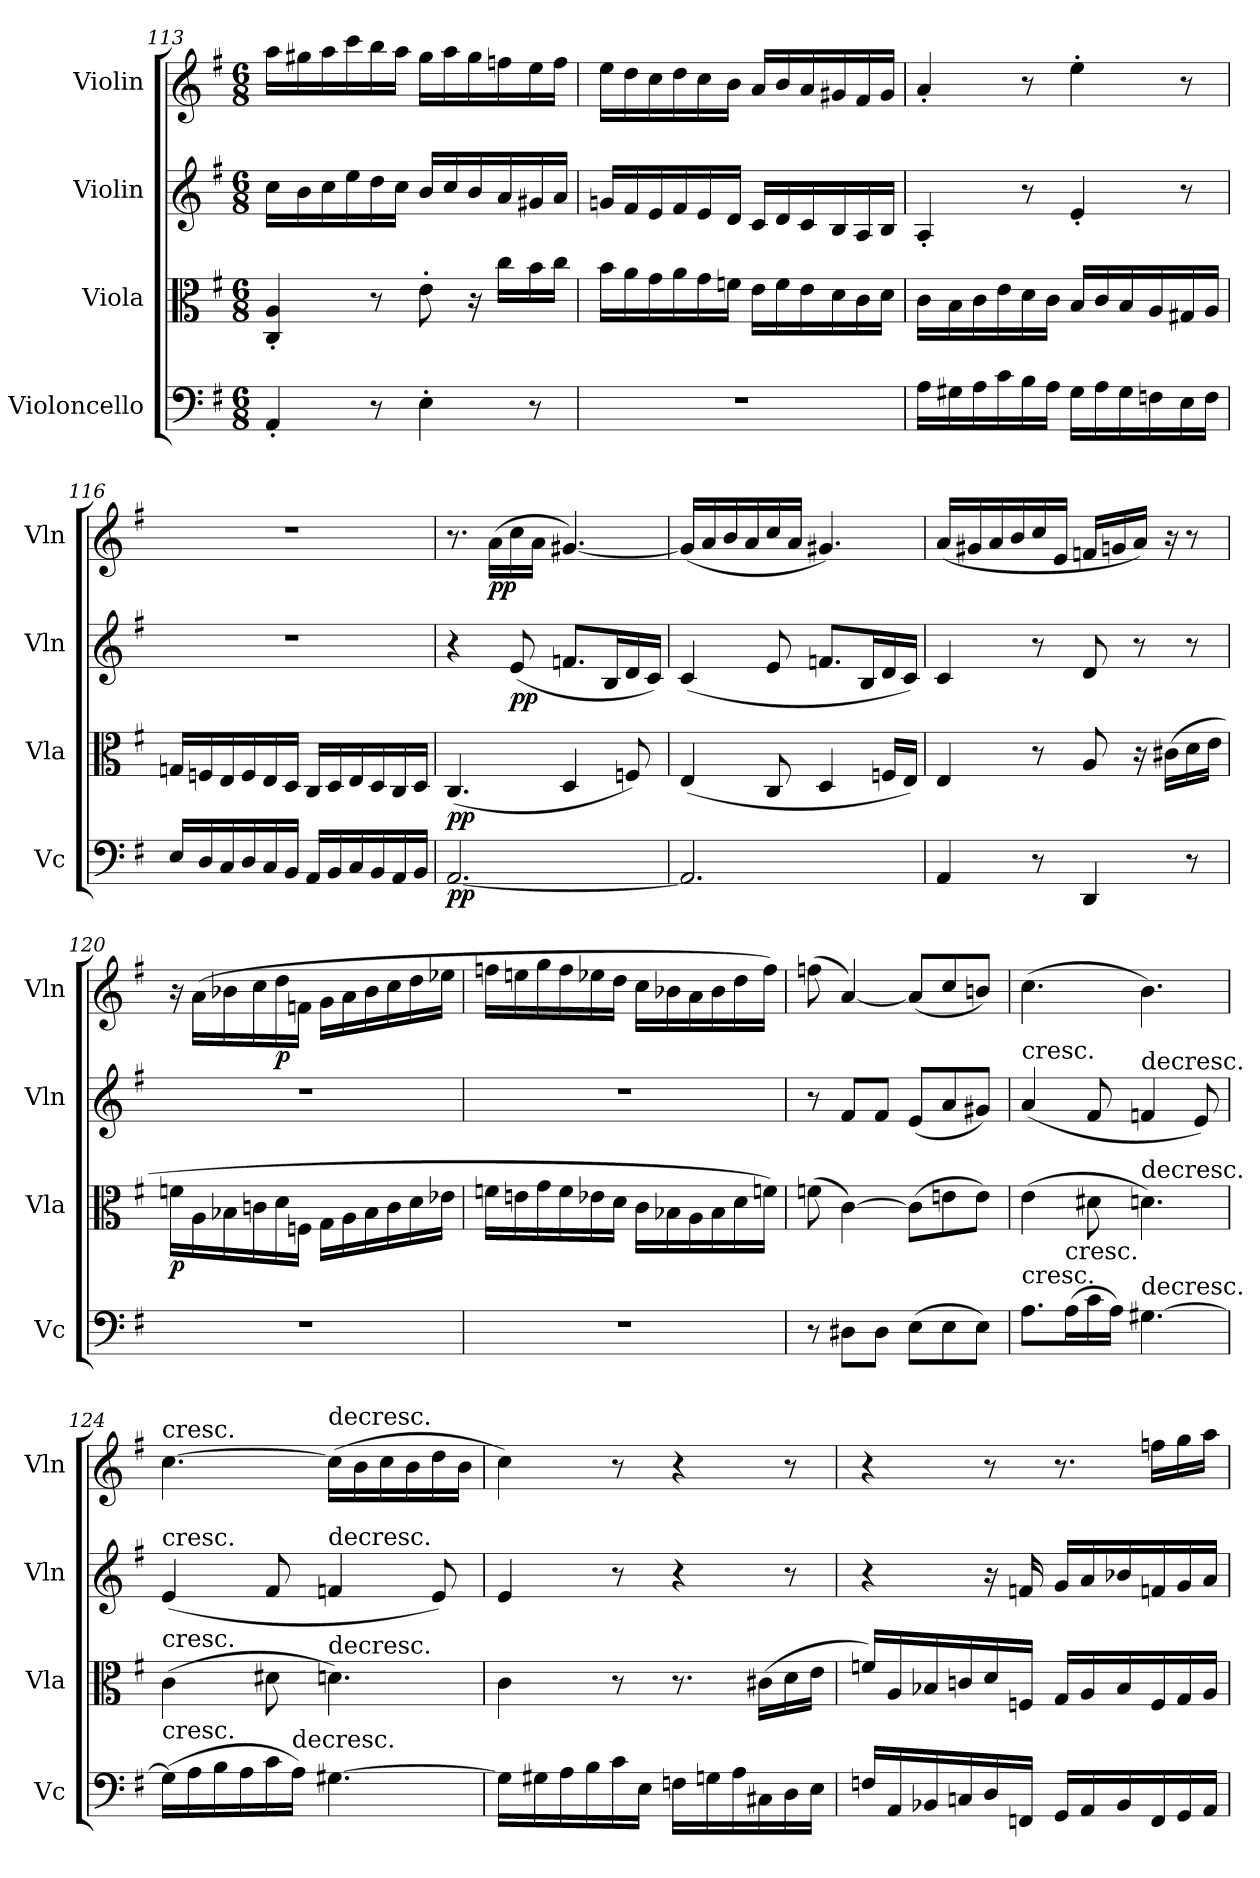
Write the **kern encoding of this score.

**kern	**dynam	**kern	**dynam	**kern	**dynam	**kern	**dynam
*part4	*part4	*part3	*part3	*part2	*part2	*part1	*part1
*staff4	*staff4	*staff3	*staff3	*staff2	*staff2	*staff1	*staff1
*I"Violoncello	*	*I"Viola	*	*I"Violin	*	*I"Violin	*
*I'Vc	*	*I'Vla	*	*I'Vln	*	*I'Vln	*
*clefF4	*	*clefC3	*	*clefG2	*	*clefG2	*
*k[f#]	*	*k[f#]	*	*k[f#]	*	*k[f#]	*
*M6/8	*	*M6/8	*	*M6/8	*	*M6/8	*
=113	=113	=113	=113	=113	=113	=113	=113
4AA'/	.	4C'/ 4A'/	.	16cc\LL	.	16aa\LL	.
.	.	.	.	16b\	.	16gg#X\	.
.	.	.	.	16cc\	.	16aa\	.
.	.	.	.	16ee\	.	16ccc\	.
8r	.	8r	.	16dd\	.	16bb\	.
.	.	.	.	16cc\JJ	.	16aa\JJ	.
4E'\	.	8e'\	.	16b/LL	.	16gg#\LL	.
.	.	.	.	16cc/	.	16aa\	.
.	.	16r	.	16b/	.	16gg#\	.
.	.	16cc\LL	.	16a/	.	16ffn\	.
8r	.	16b\	.	16g#X/	.	16ee\	.
.	.	16cc\JJ	.	16a/JJ	.	16ff\JJ	.
=114	=114	=114	=114	=114	=114	=114	=114
2.r	.	16b\LL	.	16gn/LL	.	16ee\LL	.
.	.	16a\	.	16f#/	.	16dd\	.
.	.	16g\	.	16e/	.	16cc\	.
.	.	16a\	.	16f#/	.	16dd\	.
.	.	16g\	.	16e/	.	16cc\	.
.	.	16fn\JJ	.	16d/JJ	.	16b\JJ	.
.	.	16e\LL	.	16c/LL	.	16a/LL	.
.	.	16f\	.	16d/	.	16b/	.
.	.	16e\	.	16c/	.	16a/	.
.	.	16d\	.	16B/	.	16g#X/	.
.	.	16c\	.	16A/	.	16f#/	.
.	.	16d\JJ	.	16B/JJ	.	16g#/JJ	.
=115	=115	=115	=115	=115	=115	=115	=115
16A\LL	.	16c\LL	.	4A'/	.	4a'/	.
16G#X\	.	16B\	.	.	.	.	.
16A\	.	16c\	.	.	.	.	.
16c\	.	16e\	.	.	.	.	.
16B\	.	16d\	.	8r	.	8r	.
16A\JJ	.	16c\JJ	.	.	.	.	.
16G#\LL	.	16B/LL	.	4e'/	.	4ee'\	.
16A\	.	16c/	.	.	.	.	.
16G#\	.	16B/	.	.	.	.	.
16Fn\	.	16A/	.	.	.	.	.
16E\	.	16G#X/	.	8r	.	8r	.
16F\JJ	.	16A/JJ	.	.	.	.	.
=116	=116	=116	=116	=116	=116	=116	=116
16E/LL	.	16Gn/LL	.	2.r	.	2.r	.
16D/	.	16Fn/	.	.	.	.	.
16C/	.	16E/	.	.	.	.	.
16D/	.	16F/	.	.	.	.	.
16C/	.	16E/	.	.	.	.	.
16BB/JJ	.	16D/JJ	.	.	.	.	.
16AA/LL	.	16C/LL	.	.	.	.	.
16BB/	.	16D/	.	.	.	.	.
16C/	.	16E/	.	.	.	.	.
16BB/	.	16D/	.	.	.	.	.
16AA/	.	16C/	.	.	.	.	.
16BB/JJ	.	16D/JJ	.	.	.	.	.
=117	=117	=117	=117	=117	=117	=117	=117
[2.AA/	pp	(4.C/	pp	4r	.	8.r	.
.	.	.	.	.	.	(16a\LL	pp
.	.	.	.	(8e/	pp	16cc\	.
.	.	.	.	.	.	16a\JJ	.
.	.	4D/	.	8.fn/L	.	[4.g#X/)	.
.	.	.	.	16B/L	.	.	.
.	.	8Fn/)	.	16d/	.	.	.
.	.	.	.	16c/JJ)	.	.	.
=118	=118	=118	=118	=118	=118	=118	=118
2.AA/]	.	(4E/	.	(4c/	.	(16g#/LL]	.
.	.	.	.	.	.	16a/	.
.	.	.	.	.	.	16b/	.
.	.	.	.	.	.	16a/	.
.	.	8C/	.	8e/	.	16cc/	.
.	.	.	.	.	.	16a/JJ	.
.	.	4D/	.	8.fn/L	.	4.g#X/)	.
.	.	.	.	16B/L	.	.	.
.	.	16Fn/LL	.	16d/	.	.	.
.	.	16E/JJ)	.	16c/JJ)	.	.	.
=119	=119	=119	=119	=119	=119	=119	=119
4AA/	.	4E/	.	4c/	.	(16a/LL	.
.	.	.	.	.	.	16g#X/	.
.	.	.	.	.	.	16a/	.
.	.	.	.	.	.	16b/	.
8r	.	8r	.	8r	.	16cc/	.
.	.	.	.	.	.	16e/JJ	.
4DD/	.	8A/	.	8d/	.	16fn/LL	.
.	.	.	.	.	.	16gn/	.
.	.	16r	.	8r	.	16a/JJ)	.
.	.	(16c#X\LL	.	.	.	16r	.
8r	.	16d\	.	8r	.	8r	.
.	.	16e\JJ	.	.	.	.	.
=120	=120	=120	=120	=120	=120	=120	=120
2.r	.	16fn\LL	p	2.r	.	16r	.
.	.	16A\	.	.	.	(16a\LL	.
.	.	16B-X\	.	.	.	16b-X\	.
.	.	16cn\	.	.	.	16cc\	.
.	.	16d\	.	.	.	16dd\	p
.	.	16Fn\JJ	.	.	.	16fn\JJ	.
.	.	16G\LL	.	.	.	16g\LL	.
.	.	16A\	.	.	.	16a\	.
.	.	16B-\	.	.	.	16b-\	.
.	.	16c\	.	.	.	16cc\	.
.	.	16d\	.	.	.	16dd\	.
.	.	16e-X\JJ	.	.	.	16ee-X\JJ	.
=121	=121	=121	=121	=121	=121	=121	=121
2.r	.	16fn\LL	.	2.r	.	16ffn\LL	.
.	.	16en\	.	.	.	16een\	.
.	.	16g\	.	.	.	16gg\	.
.	.	16f\	.	.	.	16ff\	.
.	.	16e-X\	.	.	.	16ee-X\	.
.	.	16d\JJ	.	.	.	16dd\JJ	.
.	.	16c\LL	.	.	.	16cc\LL	.
.	.	16B-X\	.	.	.	16b-X\	.
.	.	16A\	.	.	.	16a\	.
.	.	16B-\	.	.	.	16b-\	.
.	.	16d\	.	.	.	16dd\	.
.	.	16fn\JJ)	.	.	.	16ff\JJ)	.
=122	=122	=122	=122	=122	=122	=122	=122
8r	.	(8fn\	.	8r	.	(8ffn\	.
8D#X\L	.	[4c\)	.	8f#/L	.	[4a/)	.
8D#\J	.	.	.	8f#/J	.	.	.
(8E\L	.	(8c\L]	.	(8e/L	.	(8a/L]	.
8E\	.	8en\	.	8a/	.	8cc/	.
8E\J)	.	8e\J)	.	8g#X/J)	.	8bn/J)	.
=123	=123	=123	=123	=123	=123	=123	=123
!	!	!	!	!LO:TX:t=cresc.	!	!	!
!LO:TX:t=cresc.	!	!	!	!	!	!	!
8.A\L	.	(4e\	.	(4a/	.	(4.cc\	.
!LO:TX:t=cresc.	!	!	!	!	!	!	!
(16A\L	.	.	.	.	.	.	.
16c\	.	8d#X\	.	8f#/	.	.	.
16A\JJ)	.	.	.	.	.	.	.
!	!	!	!	!LO:TX:t=decresc.	!	!	!
!	!	!LO:TX:t=decresc.	!	!	!	!	!
!LO:TX:t=decresc.	!	!	!	!	!	!	!
[4.G#X\	.	4.dn\)	.	4fn/	.	4.b\)	.
.	.	.	.	8e/)	.	.	.
=124	=124	=124	=124	=124	=124	=124	=124
!	!	!	!	!	!	!LO:TX:t=cresc.	!
!	!	!	!	!LO:TX:t=cresc.	!	!	!
!	!	!LO:TX:t=cresc.	!	!	!	!	!
!LO:TX:t=cresc.	!	!	!	!	!	!	!
(16G#\LL]	.	(4c\	.	(4e/	.	[4.cc\	.
16A\	.	.	.	.	.	.	.
16B\	.	.	.	.	.	.	.
16A\	.	.	.	.	.	.	.
16c\	.	8d#X\	.	8f#/	.	.	.
!LO:TX:t=decresc.	!	!	!	!	!	!	!
16A\JJ)	.	.	.	.	.	.	.
!	!	!	!	!	!	!LO:TX:t=decresc.	!
!	!	!	!	!LO:TX:t=decresc.	!	!	!
!	!	!LO:TX:t=decresc.	!	!	!	!	!
[4.G#X\	.	4.dn\)	.	4fn/	.	(16cc\LL]	.
.	.	.	.	.	.	16b\	.
.	.	.	.	.	.	16cc\	.
.	.	.	.	.	.	16b\	.
.	.	.	.	8e/)	.	16dd\	.
.	.	.	.	.	.	16b\JJ	.
=125	=125	=125	=125	=125	=125	=125	=125
16G#\LL]	.	4c\	.	4e/	.	4cc\)	.
16G#X\	.	.	.	.	.	.	.
16A\	.	.	.	.	.	.	.
16B\	.	.	.	.	.	.	.
16c\	.	8r	.	8r	.	8r	.
16E\JJ	.	.	.	.	.	.	.
16Fn\LL	.	8.r	.	4r	.	4r	.
16Gn\	.	.	.	.	.	.	.
16A\	.	.	.	.	.	.	.
16C#X\	.	(16c#X\LL	.	.	.	.	.
16D\	.	16d\	.	8r	.	8r	.
16E\JJ	.	16e\JJ	.	.	.	.	.
=126	=126	=126	=126	=126	=126	=126	=126
16Fn/LL	.	16fn/LL)	.	4r	.	4r	.
16AA/	.	16A/	.	.	.	.	.
16BB-X/	.	16B-X/	.	.	.	.	.
16Cn/	.	16cn/	.	.	.	.	.
16D/	.	16d/	.	16r	.	8r	.
16FFn/JJ	.	16Fn/JJ	.	16fn/	.	.	.
16GG/LL	.	16G/LL	.	16g/LL	.	8.r	.
16AA/	.	16A/	.	16a/	.	.	.
16BB-/	.	16B-/	.	16b-X/	.	.	.
16FF/	.	16F/	.	16fn/	.	16ffn\LL	.
16GG/	.	16G/	.	16g/	.	16gg\	.
16AA/JJ	.	16A/JJ	.	16a/JJ	.	16aa\JJ	.
=	=	=	=	=	=	=	=
*-	*-	*-	*-	*-	*-	*-	*-
